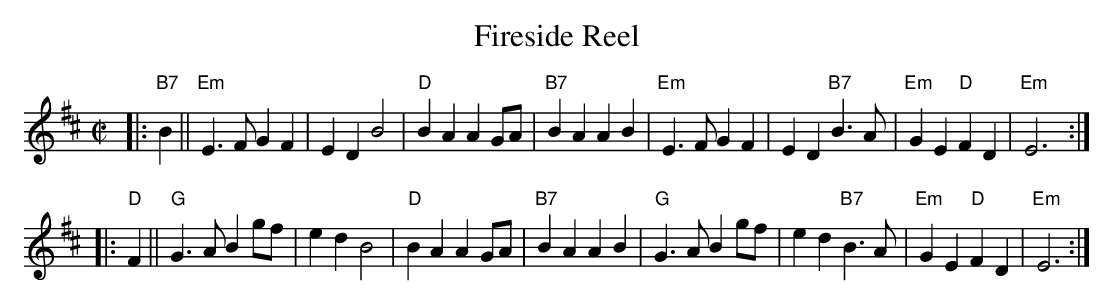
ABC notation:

X:1
T: Fireside Reel
M: C|
L: 1/4
K: EDor
|: "B7"B\
|| "Em"E>F GF | ED B2 | "D"BA AG/A/ | "B7"BA AB \
|  "Em"E>F GF | ED "B7"B>A | "Em"GE "D"FD | "Em"E3 :|
|: "D"F \
|| "G"G>A Bg/f/ | ed B2 | "D"BA AG/A/ | "B7"BA AB \
|  "G"G>A Bg/f/ | ed "B7"B>A | "Em"GE "D"FD | "Em"E3 :|
